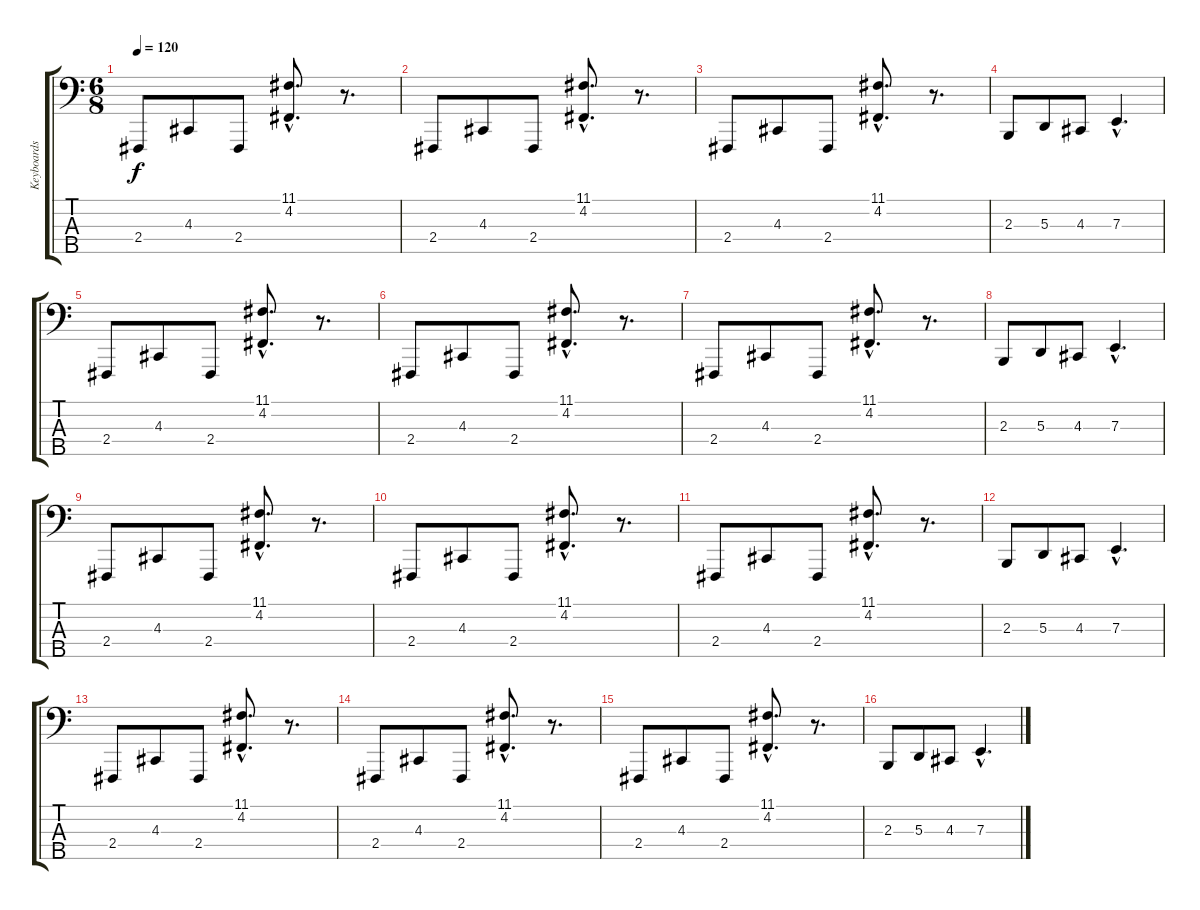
\track ("Keyboards" "Keyboards") {instrument lead3calliope}
\staff {score tabs}
\tuning (G2 D2 A1 E1 B0) {hide}
\ts (6 8)
\tempo 120
\clef f4
\ks c
2.4.8{dy f} 4.3.8 2.4.8 (11.1{hac} 4.2{hac}).8{d} r.8{d} |
2.4.8 4.3.8 2.4.8 (11.1{hac} 4.2{hac}).8{d} r.8{d} |
2.4.8 4.3.8 2.4.8 (11.1{hac} 4.2{hac}).8{d} r.8{d} |
2.3.8 5.3.8 4.3.8 7.3{hac}.4{d} |
2.4.8 4.3.8 2.4.8 (11.1{hac} 4.2{hac}).8{d} r.8{d} |
2.4.8 4.3.8 2.4.8 (11.1{hac} 4.2{hac}).8{d} r.8{d} |
2.4.8 4.3.8 2.4.8 (11.1{hac} 4.2{hac}).8{d} r.8{d} |
2.3.8 5.3.8 4.3.8 7.3{hac}.4{d} |
2.4.8 4.3.8 2.4.8 (11.1{hac} 4.2{hac}).8{d} r.8{d} |
2.4.8 4.3.8 2.4.8 (11.1{hac} 4.2{hac}).8{d} r.8{d} |
2.4.8 4.3.8 2.4.8 (11.1{hac} 4.2{hac}).8{d} r.8{d} |
2.3.8 5.3.8 4.3.8 7.3{hac}.4{d} |
2.4.8 4.3.8 2.4.8 (11.1{hac} 4.2{hac}).8{d} r.8{d} |
2.4.8 4.3.8 2.4.8 (11.1{hac} 4.2{hac}).8{d} r.8{d} |
2.4.8 4.3.8 2.4.8 (11.1{hac} 4.2{hac}).8{d} r.8{d} |
2.3.8 5.3.8 4.3.8 7.3{hac}.4{d}
